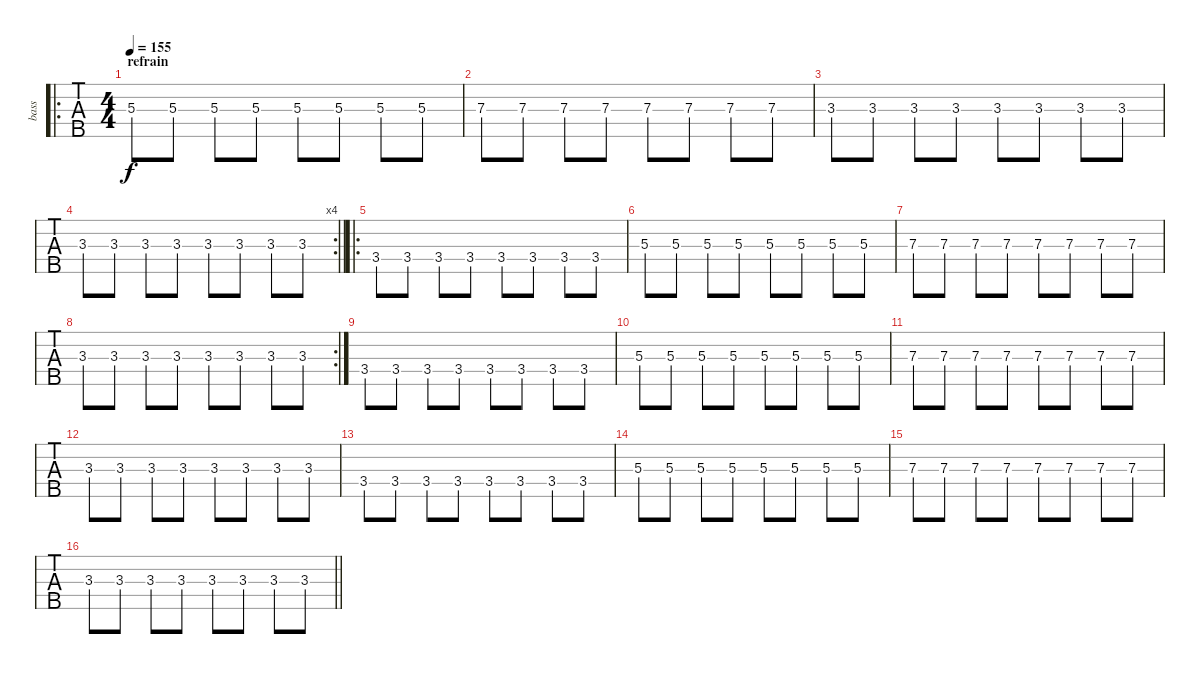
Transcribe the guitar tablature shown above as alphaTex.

\track ("bass" "bass") {instrument electricbassfinger}
\staff {tabs}
\tuning (G2 D2 A1 E1 B0) {hide}
\ro
\ts (4 4)
\section ("" "refrain")
\tempo 155
\clef f4
\ks c
5.3.8{dy f} 5.3.8 5.3.8 5.3.8 5.3.8 5.3.8 5.3.8 5.3.8 |
7.3.8 7.3.8 7.3.8 7.3.8 7.3.8 7.3.8 7.3.8 7.3.8 |
3.3.8 3.3.8 3.3.8 3.3.8 3.3.8 3.3.8 3.3.8 3.3.8 |
\rc 4
\barLineRight lightlight
3.3.8 3.3.8 3.3.8 3.3.8 3.3.8 3.3.8 3.3.8 3.3.8 |
\ro
3.4.8 3.4.8 3.4.8 3.4.8 3.4.8 3.4.8 3.4.8 3.4.8 |
5.3.8 5.3.8 5.3.8 5.3.8 5.3.8 5.3.8 5.3.8 5.3.8 |
7.3.8 7.3.8 7.3.8 7.3.8 7.3.8 7.3.8 7.3.8 7.3.8 |
\rc 2
3.3.8 3.3.8 3.3.8 3.3.8 3.3.8 3.3.8 3.3.8 3.3.8 |
3.4.8 3.4.8 3.4.8 3.4.8 3.4.8 3.4.8 3.4.8 3.4.8 |
5.3.8 5.3.8 5.3.8 5.3.8 5.3.8 5.3.8 5.3.8 5.3.8 |
7.3.8 7.3.8 7.3.8 7.3.8 7.3.8 7.3.8 7.3.8 7.3.8 |
3.3.8 3.3.8 3.3.8 3.3.8 3.3.8 3.3.8 3.3.8 3.3.8 |
3.4.8 3.4.8 3.4.8 3.4.8 3.4.8 3.4.8 3.4.8 3.4.8 |
5.3.8 5.3.8 5.3.8 5.3.8 5.3.8 5.3.8 5.3.8 5.3.8 |
7.3.8 7.3.8 7.3.8 7.3.8 7.3.8 7.3.8 7.3.8 7.3.8 |
\barLineRight lightlight
3.3.8 3.3.8 3.3.8 3.3.8 3.3.8 3.3.8 3.3.8 3.3.8
